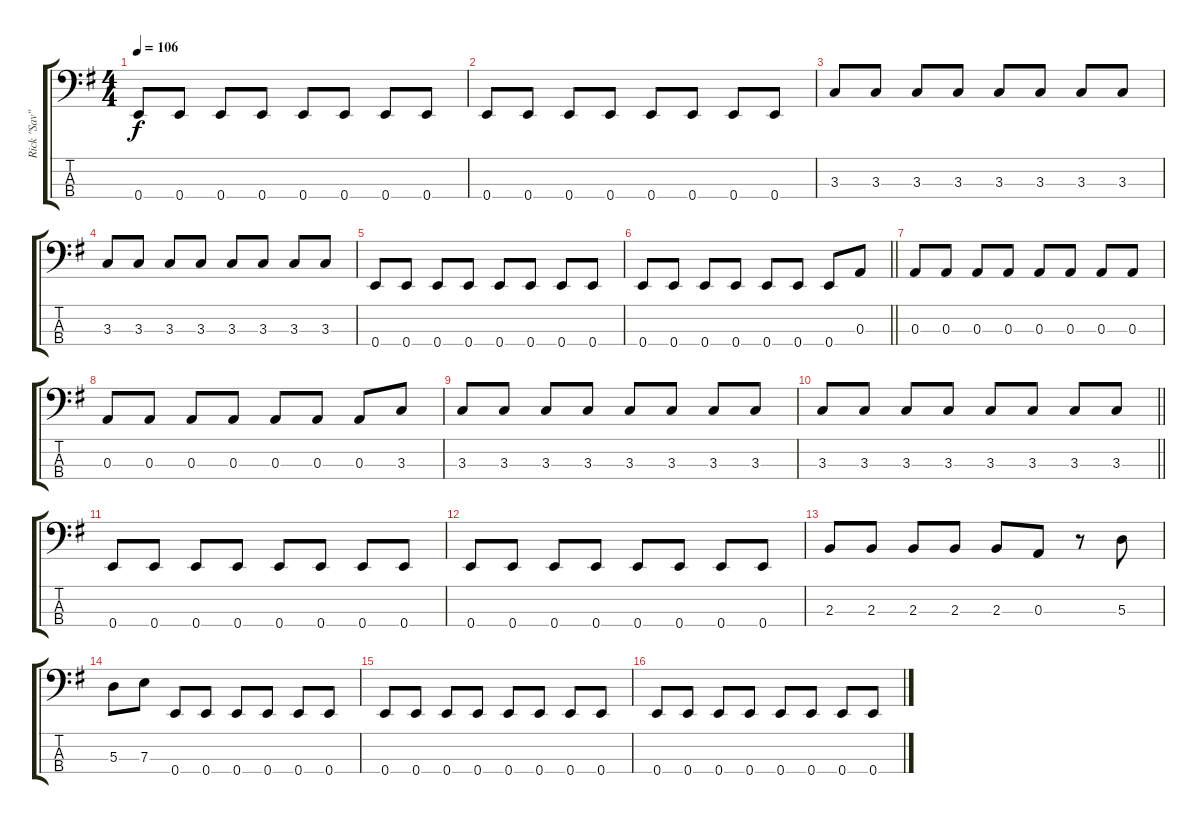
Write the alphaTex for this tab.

\track ("Rick \"Sav\" Savage" "Rick \"Sav\"") {instrument synthbass2}
\staff {score tabs}
\tuning (G2 D2 A1 E1) {hide}
\ts (4 4)
\tempo 106
\clef f4
\ks eminor
0.4.8{dy f} 0.4.8 0.4.8 0.4.8 0.4.8 0.4.8 0.4.8 0.4.8 |
0.4.8 0.4.8 0.4.8 0.4.8 0.4.8 0.4.8 0.4.8 0.4.8 |
3.3.8 3.3.8 3.3.8 3.3.8 3.3.8 3.3.8 3.3.8 3.3.8 |
3.3.8 3.3.8 3.3.8 3.3.8 3.3.8 3.3.8 3.3.8 3.3.8 |
0.4.8 0.4.8 0.4.8 0.4.8 0.4.8 0.4.8 0.4.8 0.4.8 |
\barLineRight lightlight
0.4.8 0.4.8 0.4.8 0.4.8 0.4.8 0.4.8 0.4.8 0.3.8 |
0.3.8 0.3.8 0.3.8 0.3.8 0.3.8 0.3.8 0.3.8 0.3.8 |
0.3.8 0.3.8 0.3.8 0.3.8 0.3.8 0.3.8 0.3.8 3.3.8 |
3.3.8 3.3.8 3.3.8 3.3.8 3.3.8 3.3.8 3.3.8 3.3.8 |
\barLineRight lightlight
3.3.8 3.3.8 3.3.8 3.3.8 3.3.8 3.3.8 3.3.8 3.3.8 |
0.4.8 0.4.8 0.4.8 0.4.8 0.4.8 0.4.8 0.4.8 0.4.8 |
0.4.8 0.4.8 0.4.8 0.4.8 0.4.8 0.4.8 0.4.8 0.4.8 |
2.3.8 2.3.8 2.3.8 2.3.8 2.3.8 0.3.8 r.8 5.3.8 |
5.3.8 7.3.8 0.4.8 0.4.8 0.4.8 0.4.8 0.4.8 0.4.8 |
0.4.8 0.4.8 0.4.8 0.4.8 0.4.8 0.4.8 0.4.8 0.4.8 |
0.4.8 0.4.8 0.4.8 0.4.8 0.4.8 0.4.8 0.4.8 0.4.8
